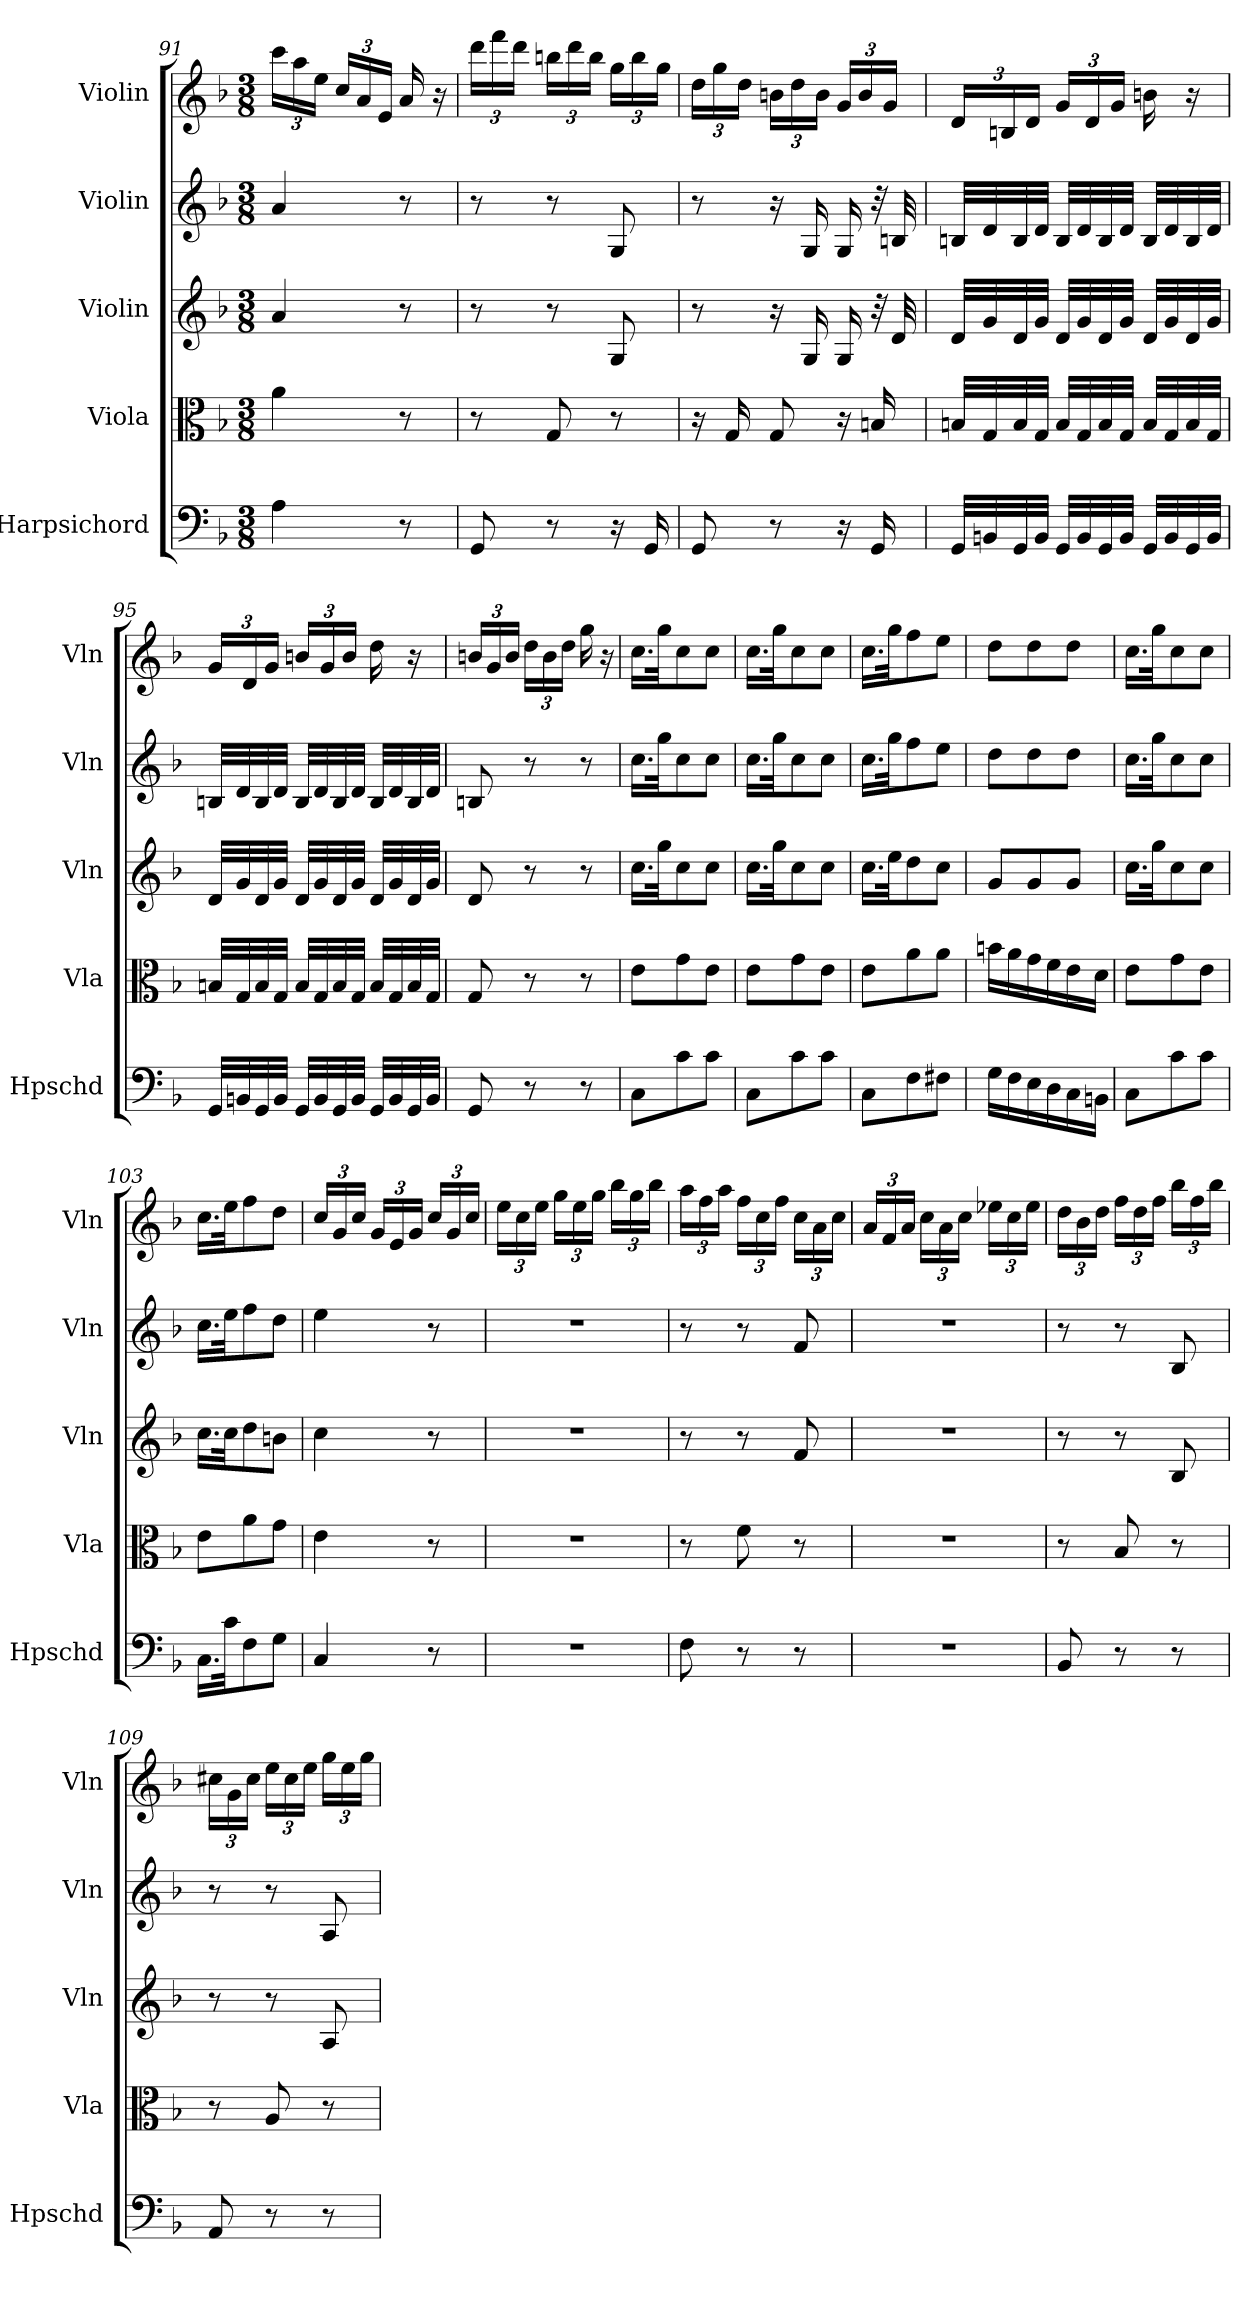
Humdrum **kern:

**kern	**kern	**kern	**kern	**kern
*part5	*part4	*part3	*part2	*part1
*staff5	*staff4	*staff3	*staff2	*staff1
*I"Harpsichord	*I"Viola	*I"Violin	*I"Violin	*I"Violin
*I'Hpschd	*I'Vla	*I'Vln	*I'Vln	*I'Vln
*clefF4	*clefC3	*clefG2	*clefG2	*clefG2
*k[b-]	*k[b-]	*k[b-]	*k[b-]	*k[b-]
*F:	*F:	*F:	*F:	*F:
*M3/8	*M3/8	*M3/8	*M3/8	*M3/8
=91	=91	=91	=91	=91
4A\	4a\	4a/	4a/	24ccc\LL
.	.	.	.	24aa\
.	.	.	.	24ee\JJ
.	.	.	.	24cc/LL
.	.	.	.	24a/
.	.	.	.	24e/JJ
8r	8r	8r	8r	16a/
.	.	.	.	16r
=92	=92	=92	=92	=92
8GG/	8r	8r	8r	24ddd\LL
.	.	.	.	24fff\
.	.	.	.	24ddd\JJ
8r	8G/	8r	8r	24bbn\LL
.	.	.	.	24ddd\
.	.	.	.	24bb\JJ
16r	8r	8G/	8G/	24gg\LL
.	.	.	.	24bb\
16GG/	.	.	.	.
.	.	.	.	24gg\JJ
=93	=93	=93	=93	=93
8GG/	16r	8r	8r	24dd\LL
.	.	.	.	24gg\
.	16G/	.	.	.
.	.	.	.	24dd\JJ
8r	8G/	16r	16r	24bn\LL
.	.	.	.	24dd\
.	.	16G/	16G/	.
.	.	.	.	24b\JJ
16r	16r	16G/	16G/	24g/LL
.	.	.	.	24b/
16GG/	16Bn/	32r	32r	.
.	.	.	.	24g/JJ
.	.	32d/	32Bn/	.
=94	=94	=94	=94	=94
32GG/LLL	32Bn/LLL	32d/LLL	32Bn/LLL	24d/LL
32BBn/	32G/	32g/	32d/	.
.	.	.	.	24Bn/
32GG/	32B/	32d/	32B/	.
.	.	.	.	24d/JJ
32BB/JJJ	32G/JJJ	32g/JJJ	32d/JJJ	.
32GG/LLL	32B/LLL	32d/LLL	32B/LLL	24g/LL
32BB/	32G/	32g/	32d/	.
.	.	.	.	24d/
32GG/	32B/	32d/	32B/	.
.	.	.	.	24g/JJ
32BB/JJJ	32G/JJJ	32g/JJJ	32d/JJJ	.
32GG/LLL	32B/LLL	32d/LLL	32B/LLL	16bn\
32BB/	32G/	32g/	32d/	.
32GG/	32B/	32d/	32B/	16r
32BB/JJJ	32G/JJJ	32g/JJJ	32d/JJJ	.
=95	=95	=95	=95	=95
32GG/LLL	32Bn/LLL	32d/LLL	32Bn/LLL	24g/LL
32BBn/	32G/	32g/	32d/	.
.	.	.	.	24d/
32GG/	32B/	32d/	32B/	.
.	.	.	.	24g/JJ
32BB/JJJ	32G/JJJ	32g/JJJ	32d/JJJ	.
32GG/LLL	32B/LLL	32d/LLL	32B/LLL	24bn/LL
32BB/	32G/	32g/	32d/	.
.	.	.	.	24g/
32GG/	32B/	32d/	32B/	.
.	.	.	.	24b/JJ
32BB/JJJ	32G/JJJ	32g/JJJ	32d/JJJ	.
32GG/LLL	32B/LLL	32d/LLL	32B/LLL	16dd\
32BB/	32G/	32g/	32d/	.
32GG/	32B/	32d/	32B/	16r
32BB/JJJ	32G/JJJ	32g/JJJ	32d/JJJ	.
=96	=96	=96	=96	=96
8GG/	8G/	8d/	8Bn/	24bn/LL
.	.	.	.	24g/
.	.	.	.	24b/JJ
8r	8r	8r	8r	24dd\LL
.	.	.	.	24b\
.	.	.	.	24dd\JJ
8r	8r	8r	8r	16gg\
.	.	.	.	16r
=97	=97	=97	=97	=97
8C\L	8e\L	16.cc\LL	16.cc\LL	16.cc\LL
.	.	32gg\JK	32gg\JK	32gg\JK
8c\	8g\	8cc\	8cc\	8cc\
8c\J	8e\J	8cc\J	8cc\J	8cc\J
=98	=98	=98	=98	=98
8C\L	8e\L	16.cc\LL	16.cc\LL	16.cc\LL
.	.	32gg\JK	32gg\JK	32gg\JK
8c\	8g\	8cc\	8cc\	8cc\
8c\J	8e\J	8cc\J	8cc\J	8cc\J
=99	=99	=99	=99	=99
8C\L	8e\L	16.cc\LL	16.cc\LL	16.cc\LL
.	.	32ee\JK	32gg\JK	32gg\JK
8F\	8a\	8dd\	8ff\	8ff\
8F#X\J	8a\J	8cc\J	8ee\J	8ee\J
=100	=100	=100	=100	=100
16G\LL	16bn\LL	8g/L	8dd\L	8dd\L
16F\	16a\	.	.	.
16E\	16g\	8g/	8dd\	8dd\
16D\	16f\	.	.	.
16C\	16e\	8g/J	8dd\J	8dd\J
16BBn\JJ	16d\JJ	.	.	.
=101	=101	=101	=101	=101
8C\L	8e\L	16.cc\LL	16.cc\LL	16.cc\LL
.	.	32gg\JK	32gg\JK	32gg\JK
8c\	8g\	8cc\	8cc\	8cc\
8c\J	8e\J	8cc\J	8cc\J	8cc\J
=103	=103	=103	=103	=103
16.C\LL	8e\L	16.cc\LL	16.cc\LL	16.cc\LL
32c\JK	.	32cc\JK	32ee\JK	32ee\JK
8F\	8a\	8dd\	8ff\	8ff\
8G\J	8g\J	8bn\J	8dd\J	8dd\J
=104	=104	=104	=104	=104
4C/	4e\	4cc\	4ee\	24cc/LL
.	.	.	.	24g/
.	.	.	.	24cc/JJ
.	.	.	.	24g/LL
.	.	.	.	24e/
.	.	.	.	24g/JJ
8r	8r	8r	8r	24cc/LL
.	.	.	.	24g/
.	.	.	.	24cc/JJ
=105	=105	=105	=105	=105
4.r	4.r	4.r	4.r	24ee\LL
.	.	.	.	24cc\
.	.	.	.	24ee\JJ
.	.	.	.	24gg\LL
.	.	.	.	24ee\
.	.	.	.	24gg\JJ
.	.	.	.	24bb-\LL
.	.	.	.	24gg\
.	.	.	.	24bb-\JJ
=106	=106	=106	=106	=106
8F\	8r	8r	8r	24aa\LL
.	.	.	.	24ff\
.	.	.	.	24aa\JJ
8r	8f\	8r	8r	24ff\LL
.	.	.	.	24cc\
.	.	.	.	24ff\JJ
8r	8r	8f/	8f/	24cc\LL
.	.	.	.	24a\
.	.	.	.	24cc\JJ
=107	=107	=107	=107	=107
4.r	4.r	4.r	4.r	24a/LL
.	.	.	.	24f/
.	.	.	.	24a/JJ
.	.	.	.	24cc\LL
.	.	.	.	24a\
.	.	.	.	24cc\JJ
.	.	.	.	24ee-X\LL
.	.	.	.	24cc\
.	.	.	.	24ee-\JJ
=108	=108	=108	=108	=108
8BB-/	8r	8r	8r	24dd\LL
.	.	.	.	24b-\
.	.	.	.	24dd\JJ
8r	8B-/	8r	8r	24ff\LL
.	.	.	.	24dd\
.	.	.	.	24ff\JJ
8r	8r	8B-/	8B-/	24bb-\LL
.	.	.	.	24ff\
.	.	.	.	24bb-\JJ
=109	=109	=109	=109	=109
8AA/	8r	8r	8r	24cc#X\LL
.	.	.	.	24g\
.	.	.	.	24cc#\JJ
8r	8A/	8r	8r	24ee\LL
.	.	.	.	24cc#\
.	.	.	.	24ee\JJ
8r	8r	8A/	8A/	24gg\LL
.	.	.	.	24ee\
.	.	.	.	24gg\JJ
=	=	=	=	=
*-	*-	*-	*-	*-
